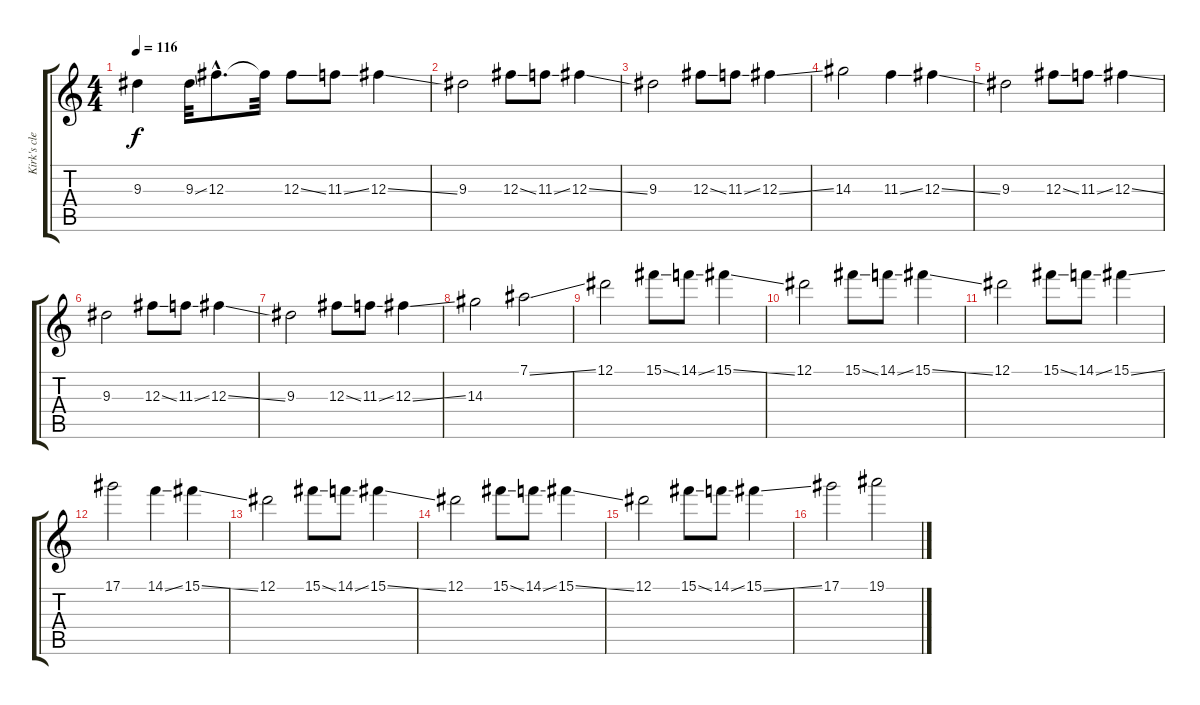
\track ("Kirk's clean lead w/slide" "Kirk's cle") {instrument electricguitarclean}
\staff {score tabs}
\tuning (Eb4 Bb3 Gb3 Db3 Ab2 Eb2) {hide}
\ts (4 4)
\tempo 116
\clef g2
\ks c
9.3.4{dy f} 9.3{ss}.32 12.3{hac}.8{d} 12.3{t}.32 12.3{ss}.8 11.3{ss}.8 12.3{ss}.4 |
9.3.2 12.3{ss}.8 11.3{ss}.8 12.3{ss}.4 |
9.3.2 12.3{ss}.8 11.3{ss}.8 12.3{ss}.4 |
14.3.2 11.3{ss}.4 12.3{ss}.4 |
9.3.2 12.3{ss}.8 11.3{ss}.8 12.3{ss}.4 |
9.3.2 12.3{ss}.8 11.3{ss}.8 12.3{ss}.4 |
9.3.2 12.3{ss}.8 11.3{ss}.8 12.3{ss}.4 |
14.3.2 7.1{ss}.2 |
12.1.2 15.1{ss}.8 14.1{ss}.8 15.1{ss}.4 |
12.1.2 15.1{ss}.8 14.1{ss}.8 15.1{ss}.4 |
12.1.2 15.1{ss}.8 14.1{ss}.8 15.1{ss}.4 |
17.1.2 14.1{ss}.4 15.1{ss}.4 |
12.1.2 15.1{ss}.8 14.1{ss}.8 15.1{ss}.4 |
12.1.2 15.1{ss}.8 14.1{ss}.8 15.1{ss}.4 |
12.1.2 15.1{ss}.8 14.1{ss}.8 15.1{ss}.4 |
17.1.2 19.1{ss}.2
